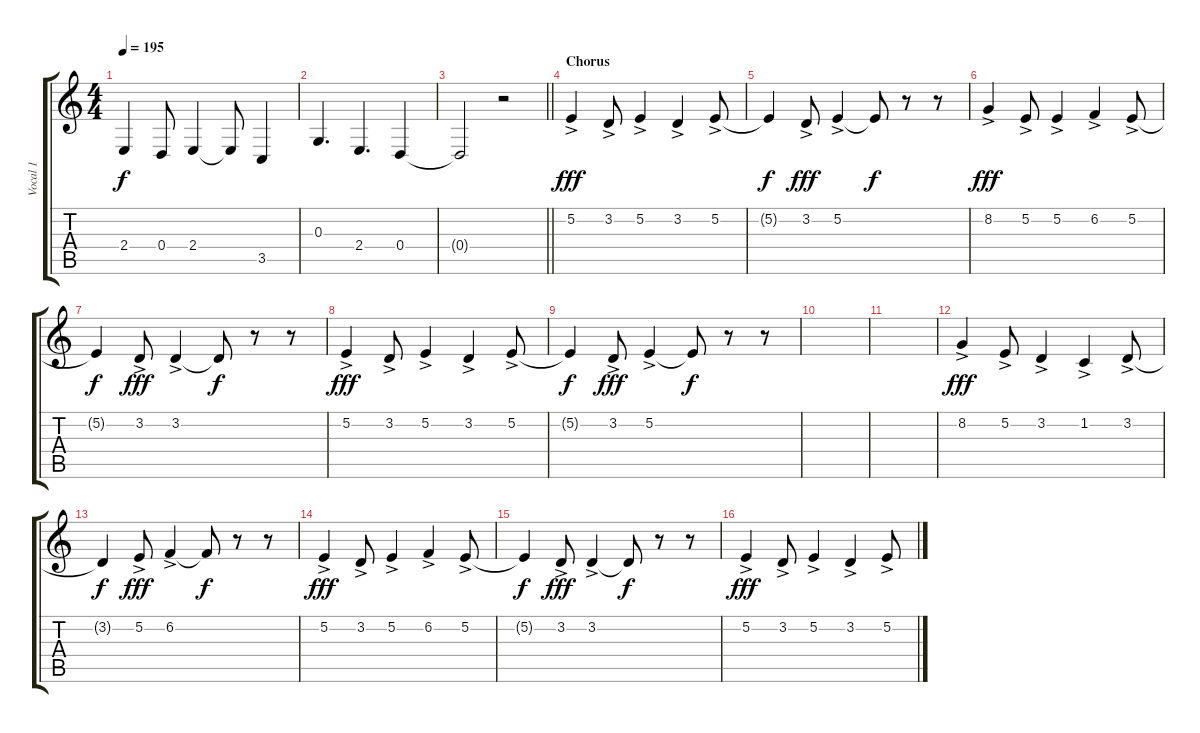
\track ("Vocal 1" "Vocal 1") {instrument lead2sawtooth}
\staff {score tabs}
\tuning (E4 B3 G3 D3 A2 E2) {hide}
\ts (4 4)
\tempo 195
\clef g2
\ks c
2.4{t}.4{dy f} 0.4.8 2.4.4 2.4{t}.8 3.5.4 |
0.3.4{d} 2.4.4{d} 0.4.4 |
\barLineRight lightlight
0.4{t}.2 r.2 |
\section ("" "Chorus")
5.2{ac}.4{dy fff} 3.2{ac}.8 5.2{ac}.4 3.2{ac}.4 5.2{ac}.8 |
5.2{t}.4{dy f} 3.2{ac}.8{dy fff} 5.2{ac}.4 5.2{t}.8{dy f} r.8 r.8 |
8.2{ac}.4{dy fff} 5.2{ac}.8 5.2{ac}.4 6.2{ac}.4 5.2{ac}.8 |
5.2{t}.4{dy f} 3.2{ac}.8{dy fff} 3.2{ac}.4 3.2{t}.8{dy f} r.8 r.8 |
5.2{ac}.4{dy fff} 3.2{ac}.8 5.2{ac}.4 3.2{ac}.4 5.2{ac}.8 |
5.2{t}.4{dy f} 3.2{ac}.8{dy fff} 5.2{ac}.4 5.2{t}.8{dy f} r.8 r.8 |
|
|
8.2{ac}.4{dy fff} 5.2{ac}.8 3.2{ac}.4 1.2{ac}.4 3.2{ac}.8 |
3.2{t}.4{dy f} 5.2{ac}.8{dy fff} 6.2{ac}.4 6.2{t}.8{dy f} r.8 r.8 |
5.2{ac}.4{dy fff} 3.2{ac}.8 5.2{ac}.4 6.2{ac}.4 5.2{ac}.8 |
5.2{t}.4{dy f} 3.2{ac}.8{dy fff} 3.2{ac}.4 3.2{t}.8{dy f} r.8 r.8 |
5.2{ac}.4{dy fff} 3.2{ac}.8 5.2{ac}.4 3.2{ac}.4 5.2{ac}.8
